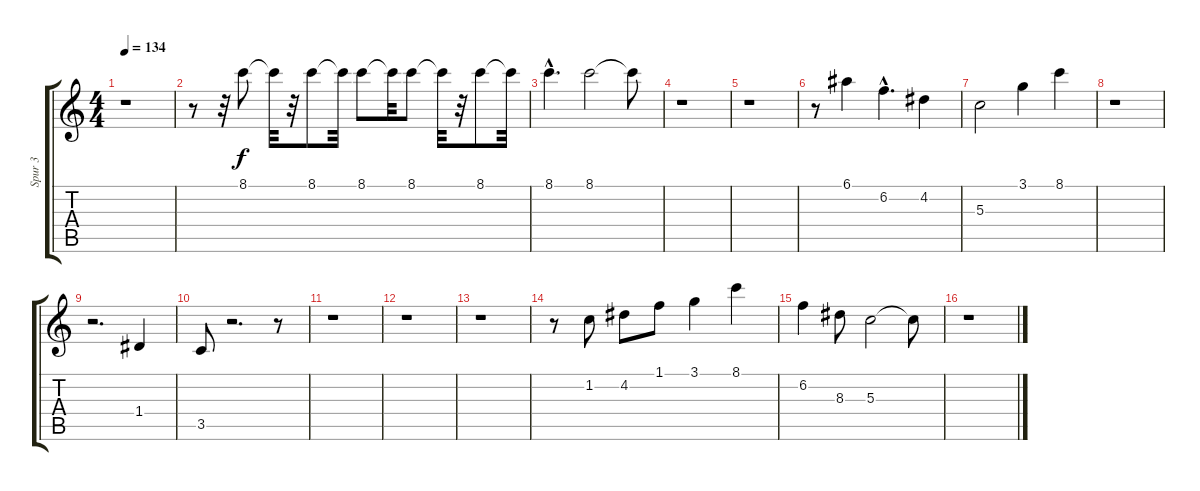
\track ("Spur 3" "Spur 3") {instrument overdrivenguitar}
\staff {score tabs}
\tuning (E4 B3 G3 D3 A2 E2) {hide}
\ts (4 4)
\tempo 134
\clef g2
\ks c
r.1{dy f} |
r.8 r.32 8.1.8 8.1{t}.32 r.32 8.1.8 8.1{t}.32 8.1.8 8.1{t}.32 8.1.8 8.1{t}.32 r.32 8.1.8 8.1{t}.32 |
8.1{hac}.4{d} 8.1.2 8.1{t}.8 |
r.1 |
r.1 |
r.8 6.1.4 6.2{hac}.4{d} 4.2.4 |
5.3.2 3.1.4 8.1.4 |
r.1 |
r.2{d} 1.4.4 |
3.5.8 r.2{d} r.8 |
r.1 |
r.1 |
r.1 |
r.8 1.2.8 4.2.8 1.1.8 3.1.4 8.1.4 |
6.2.4 8.3.8 5.3.2 5.3{t}.8 |
r.1
